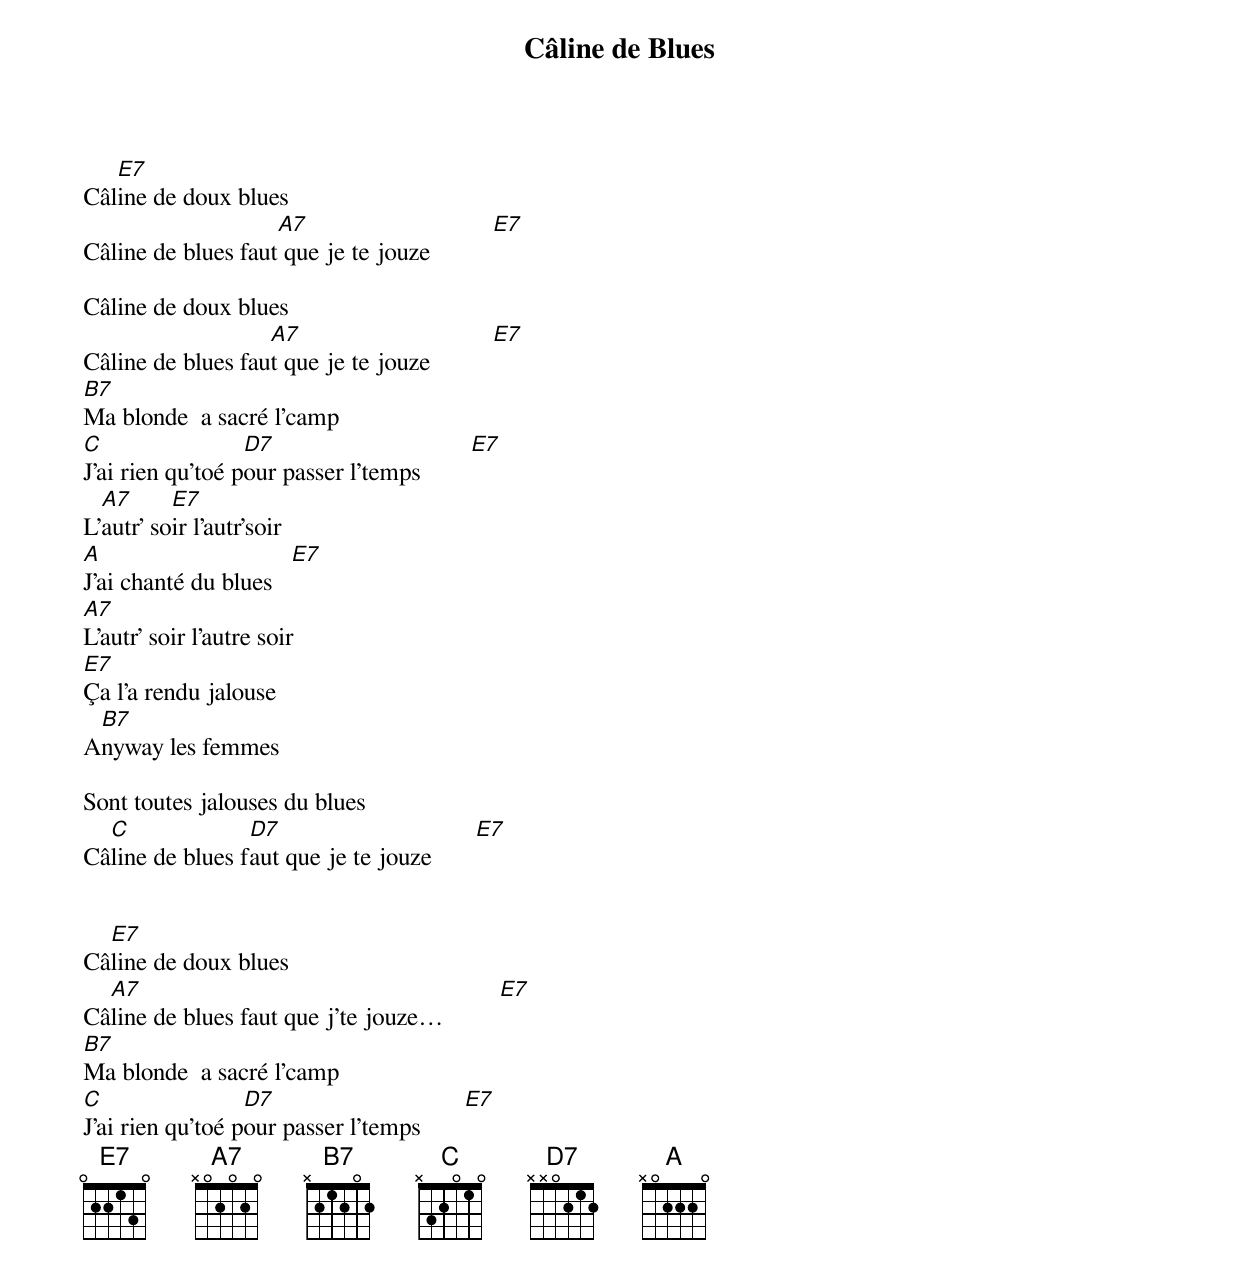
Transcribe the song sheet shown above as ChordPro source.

{t:Câline de Blues}
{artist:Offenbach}


Câl[E7]ine de doux blues
Câline de blues faut[A7] que je te jouze          [E7]

Câline de doux blues
Câline de blues fau[A7]t que je te jouze          [E7]
[B7]Ma blonde  a sacré l’camp
[C]J’ai rien qu'toé p[D7]our passer l’temps        [E7]
L’[A7]autr’ so[E7]ir l’autr’soir
[A]J’ai chanté du blues   [E7]
[A7]L’autr’ soir l’autre soir
[E7]Ça l’a rendu jalouse
A[B7]nyway les femmes

Sont toutes jalouses du blues
Câ[C]line de blues f[D7]aut que je te jouze       [E7]


Câ[E7]line de doux blues
Câ[A7]line de blues faut que j’te jouze…         [E7]
[B7]Ma blonde  a sacré l’camp
[C]J’ai rien qu'toé p[D7]our passer l’temps       [E7]
